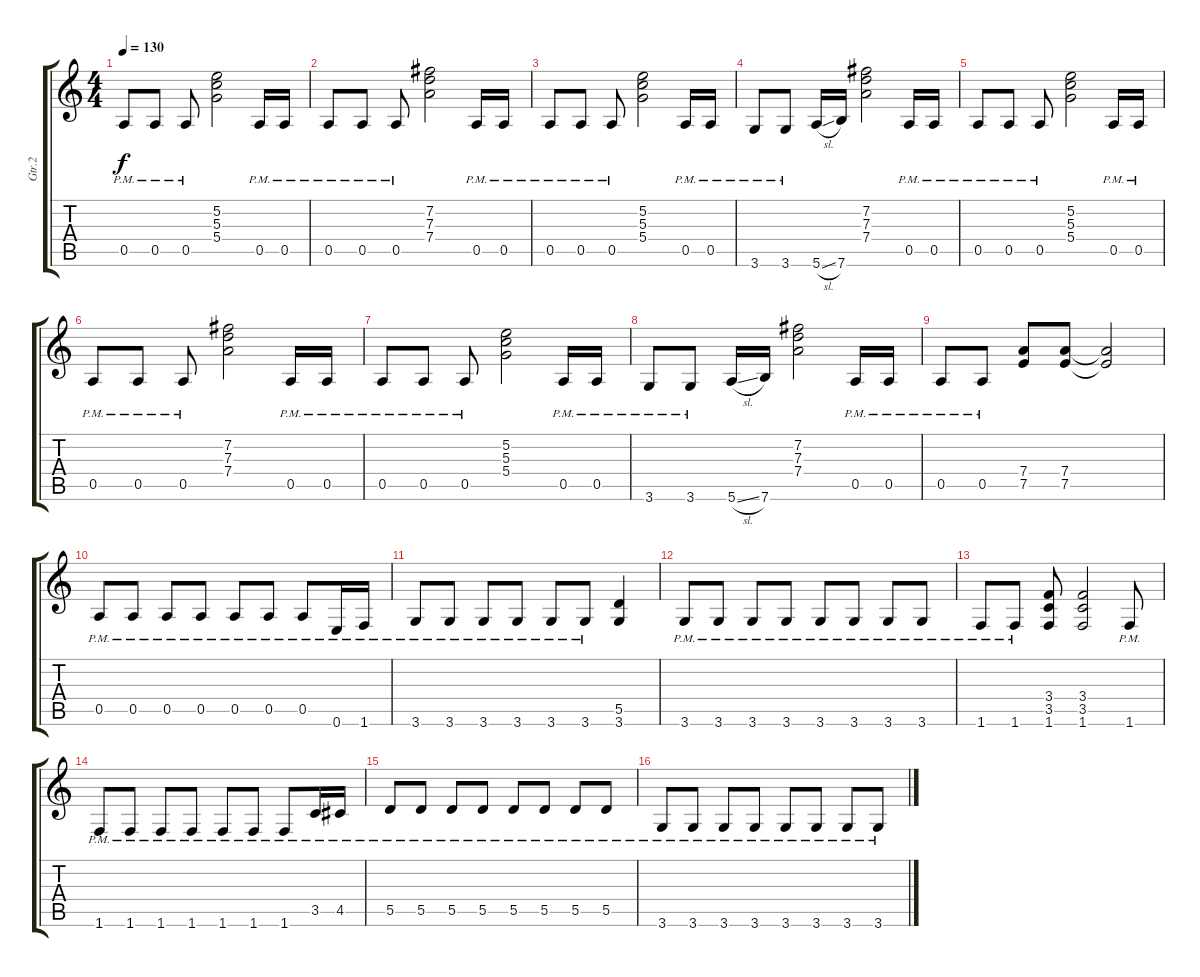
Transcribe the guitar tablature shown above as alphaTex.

\track ("Gtr.2" "Gtr.2") {instrument overdrivenguitar}
\staff {score tabs}
\tuning (E4 B3 G3 D3 A2 E2) {hide}
\ts (4 4)
\tempo 130
\clef g2
\ks c
0.5{pm}.8{dy f} 0.5{pm}.8 0.5{pm}.8 (5.2 5.3 5.4).2 0.5{pm}.16 0.5{pm}.16 |
0.5{pm}.8 0.5{pm}.8 0.5{pm}.8 (7.2 7.3 7.4).2 0.5{pm}.16 0.5{pm}.16 |
0.5{pm}.8 0.5{pm}.8 0.5{pm}.8 (5.2 5.3 5.4).2 0.5{pm}.16 0.5{pm}.16 |
3.6{pm}.8 3.6{pm}.8 5.6{sl}.16 7.6.16 (7.2 7.3 7.4).2 0.5{pm}.16 0.5{pm}.16 |
0.5{pm}.8 0.5{pm}.8 0.5{pm}.8 (5.2 5.3 5.4).2 0.5{pm}.16 0.5{pm}.16 |
0.5{pm}.8 0.5{pm}.8 0.5{pm}.8 (7.2 7.3 7.4).2 0.5{pm}.16 0.5{pm}.16 |
0.5{pm}.8 0.5{pm}.8 0.5{pm}.8 (5.2 5.3 5.4).2 0.5{pm}.16 0.5{pm}.16 |
3.6{pm}.8 3.6{pm}.8 5.6{sl}.16 7.6.16 (7.2 7.3 7.4).2 0.5{pm}.16 0.5{pm}.16 |
0.5{pm}.8 0.5{pm}.8 (7.4 7.5).8 (7.4 7.5).8 (7.4{t} 7.5{t}).2 |
0.5{pm}.8 0.5{pm}.8 0.5{pm}.8 0.5{pm}.8 0.5{pm}.8 0.5{pm}.8 0.5{pm}.8 0.6{pm}.16 1.6{pm}.16 |
3.6{pm}.8 3.6{pm}.8 3.6{pm}.8 3.6{pm}.8 3.6{pm}.8 3.6{pm}.8 (5.5 3.6).4 |
3.6{pm}.8 3.6{pm}.8 3.6{pm}.8 3.6{pm}.8 3.6{pm}.8 3.6{pm}.8 3.6{pm}.8 3.6{pm}.8 |
1.6{pm}.8 1.6{pm}.8 (3.4 3.5 1.6).8 (3.4 3.5 1.6).2 1.6{pm}.8 |
1.6{pm}.8 1.6{pm}.8 1.6{pm}.8 1.6{pm}.8 1.6{pm}.8 1.6{pm}.8 1.6{pm}.8 3.5{pm}.16 4.5{pm}.16 |
5.5{pm}.8 5.5{pm}.8 5.5{pm}.8 5.5{pm}.8 5.5{pm}.8 5.5{pm}.8 5.5{pm}.8 5.5{pm}.8 |
3.6{pm}.8 3.6{pm}.8 3.6{pm}.8 3.6{pm}.8 3.6{pm}.8 3.6{pm}.8 3.6{pm}.8 3.6{pm}.8
